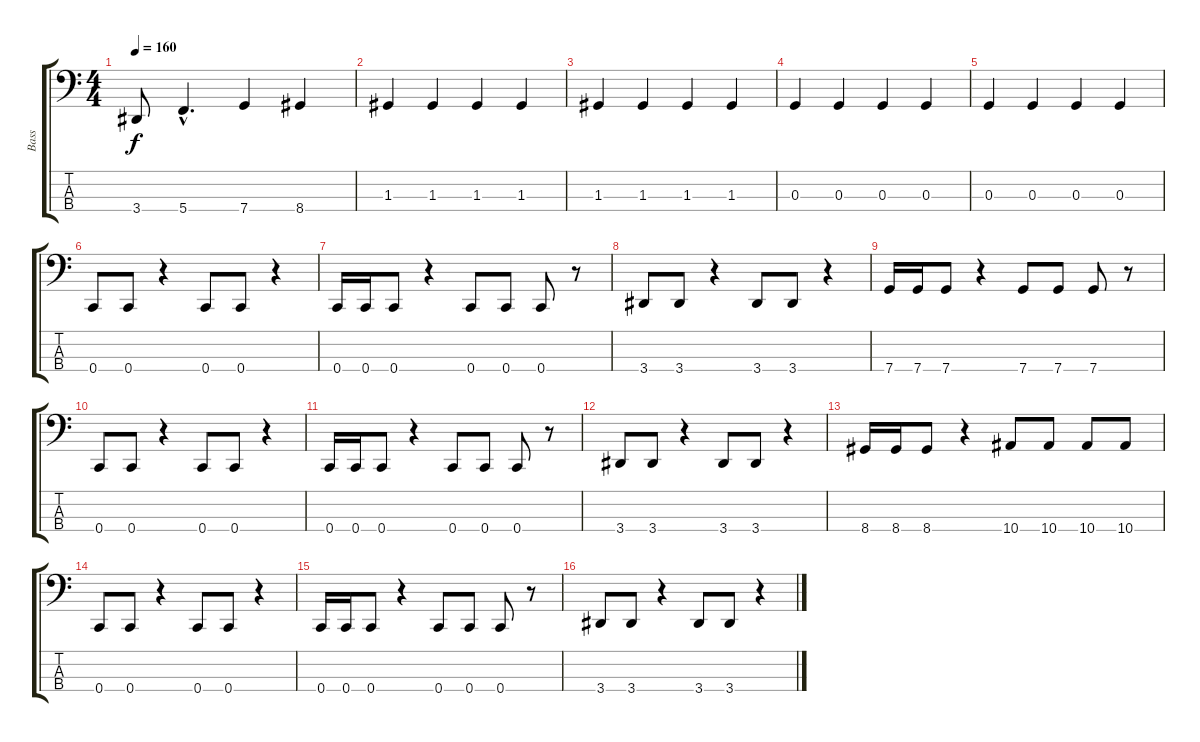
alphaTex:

\track ("Bass" "Bass") {instrument electricbasspick}
\staff {score tabs}
\tuning (F2 C2 G1 C1) {hide}
\ts (4 4)
\tempo 160
\clef f4
\ks c
3.4{t}.8{dy f} 5.4{hac}.4{d} 7.4.4 8.4.4 |
1.3.4 1.3.4 1.3.4 1.3.4 |
1.3.4 1.3.4 1.3.4 1.3.4 |
0.3.4 0.3.4 0.3.4 0.3.4 |
0.3.4 0.3.4 0.3.4 0.3.4 |
0.4.8 0.4.8 r.4 0.4.8 0.4.8 r.4 |
0.4.16 0.4.16 0.4.8 r.4 0.4.8 0.4.8 0.4.8 r.8 |
3.4.8 3.4.8 r.4 3.4.8 3.4.8 r.4 |
7.4.16 7.4.16 7.4.8 r.4 7.4.8 7.4.8 7.4.8 r.8 |
0.4.8 0.4.8 r.4 0.4.8 0.4.8 r.4 |
0.4.16 0.4.16 0.4.8 r.4 0.4.8 0.4.8 0.4.8 r.8 |
3.4.8 3.4.8 r.4 3.4.8 3.4.8 r.4 |
8.4.16 8.4.16 8.4.8 r.4 10.4.8 10.4.8 10.4.8 10.4.8 |
0.4.8 0.4.8 r.4 0.4.8 0.4.8 r.4 |
0.4.16 0.4.16 0.4.8 r.4 0.4.8 0.4.8 0.4.8 r.8 |
3.4.8 3.4.8 r.4 3.4.8 3.4.8 r.4
